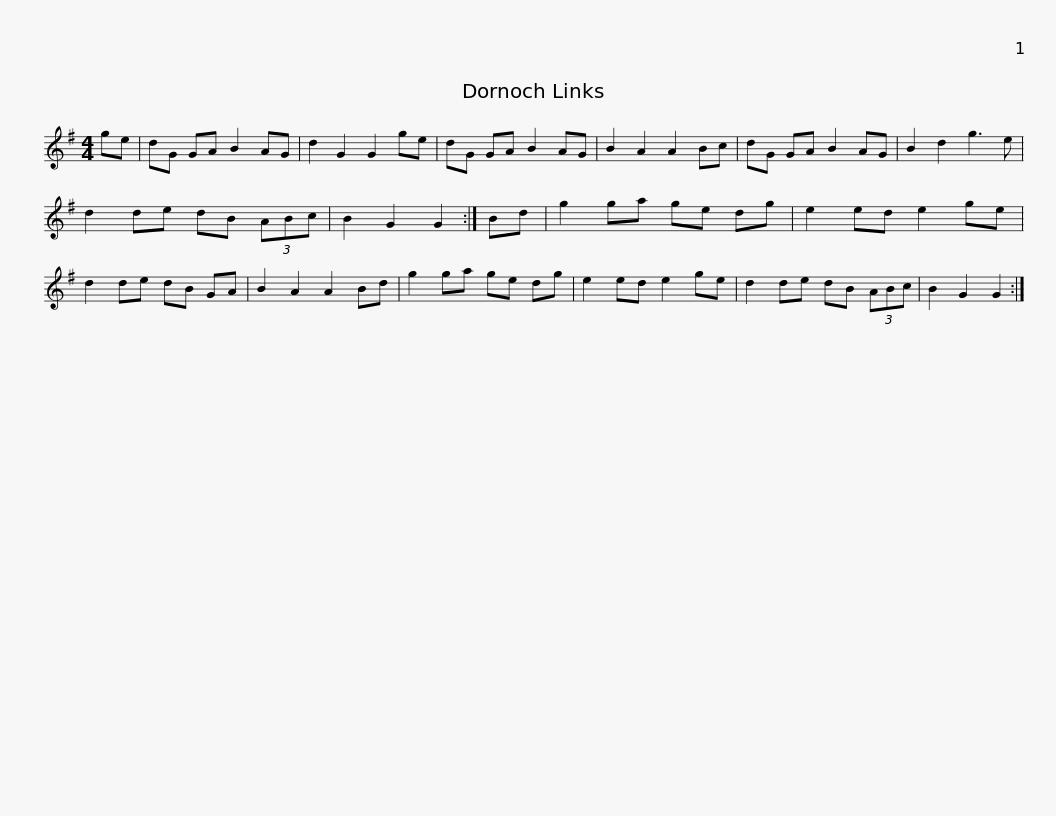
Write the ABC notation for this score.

X:1
L:1/8
M:4/4
I:linebreak $
K:G
V:1 treble
V:1
 ge | dG GA B2 AG | d2 G2 G2 ge | dG GA B2 AG | B2 A2 A2 Bc | %5
 dG GA B2 AG | B2 d2 g3 e |$ d2 de dB (3ABc | B2 G2 G2 :| Bd | %10
 g2 ga ge dg | e2 ed e2 ge | d2 de dB GA | B2 A2 A2 Bd |$ g2 ga ge dg | %15
 e2 ed e2 ge | d2 de dB (3ABc | B2 G2 G2 :| %18
